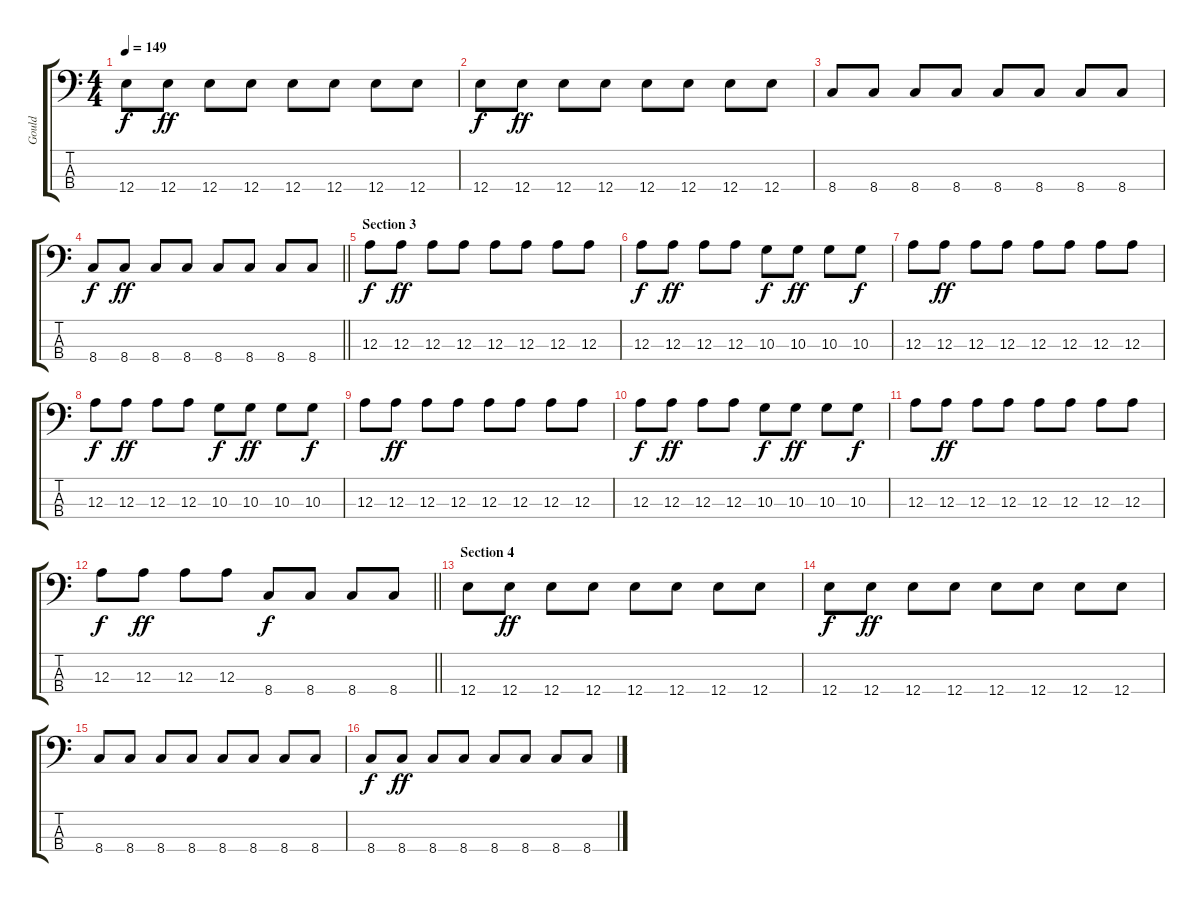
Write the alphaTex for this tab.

\track ("Gould" "Gould") {instrument electricbassfinger}
\staff {score tabs}
\tuning (G2 D2 A1 E1) {hide}
\ts (4 4)
\tempo 149
\clef f4
\ks c
12.4.8{dy f} 12.4.8{dy ff} 12.4.8 12.4.8 12.4.8 12.4.8 12.4.8 12.4.8 |
12.4.8{dy f} 12.4.8{dy ff} 12.4.8 12.4.8 12.4.8 12.4.8 12.4.8 12.4.8 |
8.4.8 8.4.8 8.4.8 8.4.8 8.4.8 8.4.8 8.4.8 8.4.8 |
\barLineRight lightlight
8.4.8{dy f} 8.4.8{dy ff} 8.4.8 8.4.8 8.4.8 8.4.8 8.4.8 8.4.8 |
\section ("" "Section 3")
12.3.8{dy f} 12.3.8{dy ff} 12.3.8 12.3.8 12.3.8 12.3.8 12.3.8 12.3.8 |
12.3.8{dy f} 12.3.8{dy ff} 12.3.8 12.3.8 10.3.8{dy f} 10.3.8{dy ff} 10.3.8 10.3.8{dy f} |
12.3.8 12.3.8{dy ff} 12.3.8 12.3.8 12.3.8 12.3.8 12.3.8 12.3.8 |
12.3.8{dy f} 12.3.8{dy ff} 12.3.8 12.3.8 10.3.8{dy f} 10.3.8{dy ff} 10.3.8 10.3.8{dy f} |
12.3.8 12.3.8{dy ff} 12.3.8 12.3.8 12.3.8 12.3.8 12.3.8 12.3.8 |
12.3.8{dy f} 12.3.8{dy ff} 12.3.8 12.3.8 10.3.8{dy f} 10.3.8{dy ff} 10.3.8 10.3.8{dy f} |
12.3.8 12.3.8{dy ff} 12.3.8 12.3.8 12.3.8 12.3.8 12.3.8 12.3.8 |
\barLineRight lightlight
12.3.8{dy f} 12.3.8{dy ff} 12.3.8 12.3.8 8.4.8{dy f} 8.4.8 8.4.8 8.4.8 |
\section ("" "Section 4")
12.4.8 12.4.8{dy ff} 12.4.8 12.4.8 12.4.8 12.4.8 12.4.8 12.4.8 |
12.4.8{dy f} 12.4.8{dy ff} 12.4.8 12.4.8 12.4.8 12.4.8 12.4.8 12.4.8 |
8.4.8 8.4.8 8.4.8 8.4.8 8.4.8 8.4.8 8.4.8 8.4.8 |
8.4.8{dy f} 8.4.8{dy ff} 8.4.8 8.4.8 8.4.8 8.4.8 8.4.8 8.4.8
